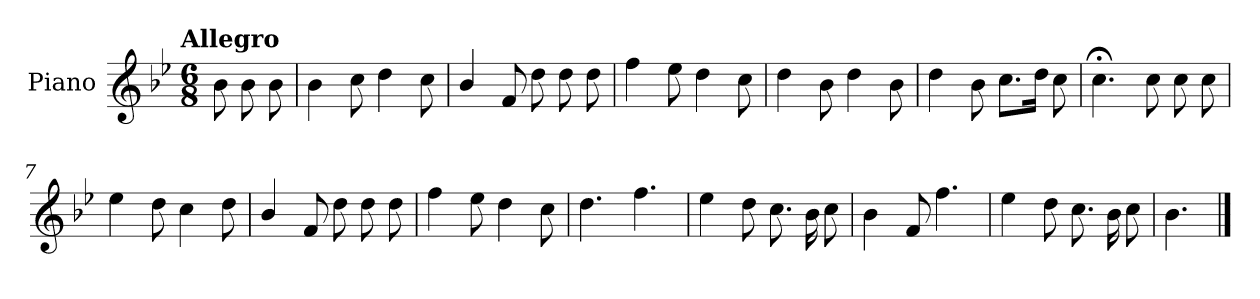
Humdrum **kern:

**kern
*part1
*staff1
*I"Piano
*I'Pno.
*clefG2
*k[b-e-]
!!LO:TX:omd:t=Allegro
*M6/8
*MM144
=
8b-\
8b-\
8b-\
=1
4b-\
8cc\
4dd\
8cc\
=2
4b-/
8f/
8dd\
8dd\
8dd\
=3
4ff\
8ee-\
4dd\
8cc\
=4
4dd\
8b-\
4dd\
8b-\
!!LO:LB:g=z
=5
4dd\
8b-\
8.cc\L
16dd\Jk
8cc\
=6
4.cc;<\
8cc\
8cc\
8cc\
=7
4ee-\
8dd\
4cc\
8dd\
=8
4b-/
8f/
8dd\
8dd\
8dd\
=9
4ff\
8ee-\
4dd\
8cc\
=10
4.dd\
4.ff\
!!LO:LB:g=z
=11
4ee-\
8dd\
8.cc\
16b-\
8cc\
=12
4b-\
8f/
4.ff\
=13
4ee-\
8dd\
8.cc\
16b-\
8cc\
=14
4.b-\
==
*-
